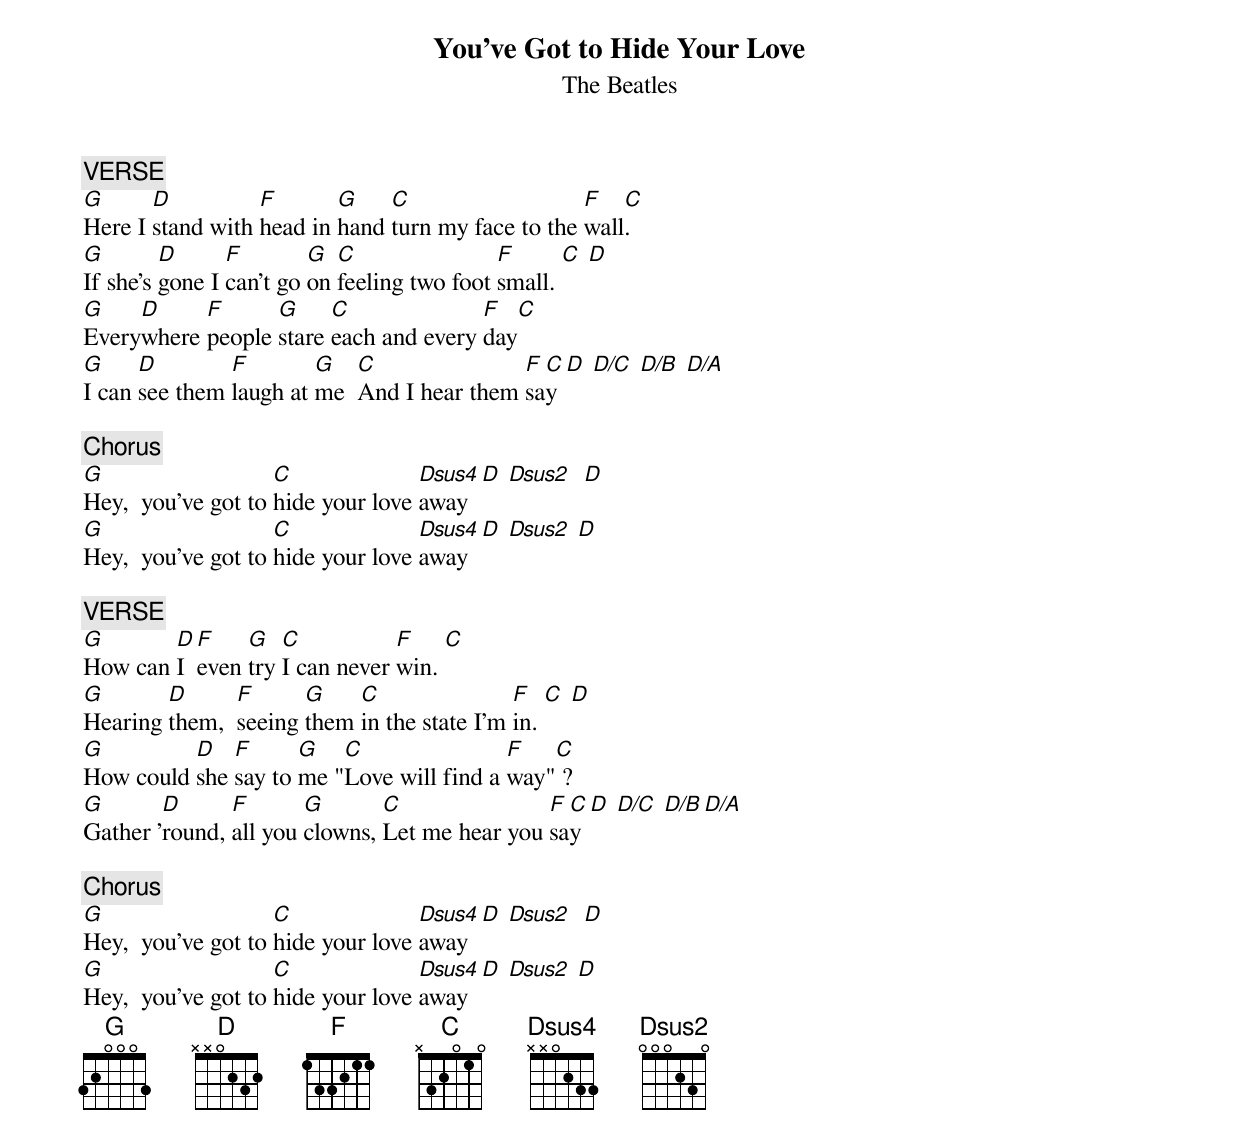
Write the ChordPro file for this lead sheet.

{title: You've Got to Hide Your Love}
{subtitle: The Beatles}

{c:VERSE}
[G]Here I [D]stand with [F]head in [G]hand [C]turn my face to the [F]wall[C].
[G]If she's [D]gone I [F]can't go [G]on [C]feeling two foot [F]small. [C] [D]
[G]Every[D]where [F]people [G]stare [C]each and every [F]day[C]
[G]I can [D]see them [F]laugh at [G]me  [C]And I hear them [F]sa[C]y [D] [D/C] [D/B] [D/A]

{c:Chorus}
[G]Hey,  you've got to [C]hide your love [Dsus4]away [D] [Dsus2]  [D]
[G]Hey,  you've got to [C]hide your love [Dsus4]away [D] [Dsus2] [D]

{c:VERSE}
[G]How can [D]I [F]even [G]try [C]I can never [F]win. [C]
[G]Hearing [D]them,  [F]seeing [G]them [C]in the state I'm [F]in. [C] [D]
[G]How could [D]she [F]say to [G]me "[C]Love will find a [F]way"[C] ?
[G]Gather '[D]round, [F]all you [G]clowns, [C]Let me hear you [F]sa[C]y [D] [D/C] [D/B][D/A]

{c:Chorus}
[G]Hey,  you've got to [C]hide your love [Dsus4]away [D] [Dsus2]  [D]
[G]Hey,  you've got to [C]hide your love [Dsus4]away [D] [Dsus2] [D]
